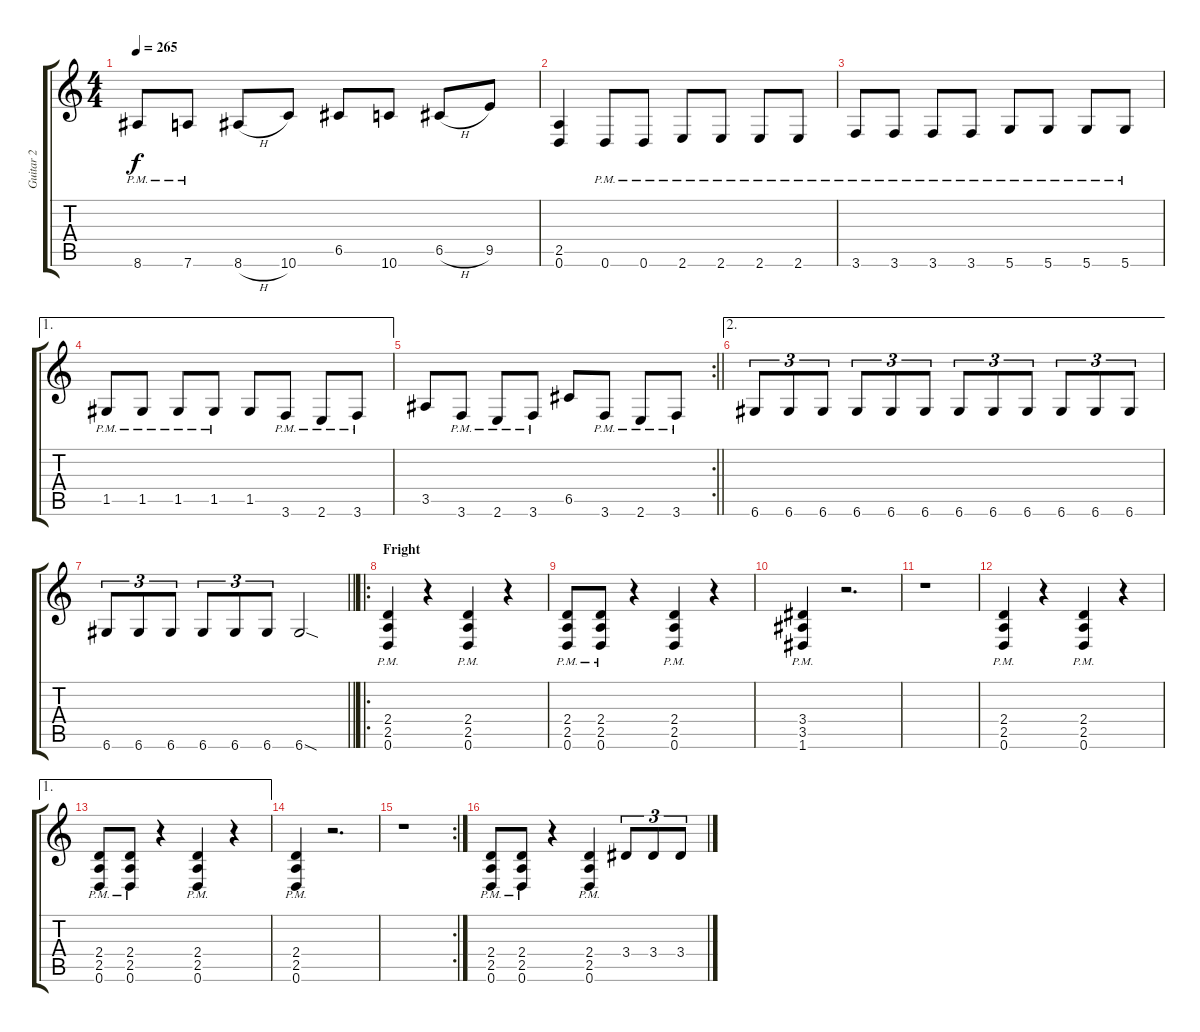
\track ("Guitar 2" "Guitar 2") {instrument overdrivenguitar}
\staff {score tabs}
\tuning (D4 A3 F3 C3 G2 D2) {hide}
\ts (4 4)
\tempo 265
\clef g2
\ks c
8.6{pm}.8{dy f} 7.6{pm}.8 8.6{h}.8 10.6.8 6.5.8 10.6.8 6.5{h}.8 9.5.8 |
(2.5 0.6).4 0.6{pm}.8 0.6{pm}.8 2.6{pm}.8 2.6{pm}.8 2.6{pm}.8 2.6{pm}.8 |
3.6{pm}.8 3.6{pm}.8 3.6{pm}.8 3.6{pm}.8 5.6{pm}.8 5.6{pm}.8 5.6{pm}.8 5.6{pm}.8 |
\ae 1
1.5{pm}.8 1.5{pm}.8 1.5{pm}.8 1.5{pm}.8 1.5.8 3.6{pm}.8 2.6{pm}.8 3.6{pm}.8 |
\rc 2
\barLineRight lightlight
3.5.8 3.6{pm}.8 2.6{pm}.8 3.6{pm}.8 6.5.8 3.6{pm}.8 2.6{pm}.8 3.6{pm}.8 |
\ae 2
6.6.8{tu (3 2)} 6.6.8{tu (3 2)} 6.6.8{tu (3 2)} 6.6.8{tu (3 2)} 6.6.8{tu (3 2)} 6.6.8{tu (3 2)} 6.6.8{tu (3 2)} 6.6.8{tu (3 2)} 6.6.8{tu (3 2)} 6.6.8{tu (3 2)} 6.6.8{tu (3 2)} 6.6.8{tu (3 2)} |
\barLineRight lightlight
6.6.8{tu (3 2)} 6.6.8{tu (3 2)} 6.6.8{tu (3 2)} 6.6.8{tu (3 2)} 6.6.8{tu (3 2)} 6.6.8{tu (3 2)} 6.6{sod}.2 |
\ro
\section ("" "Fright")
(2.4{pm} 2.5{pm} 0.6{pm}).4 r.4 (2.4{pm} 2.5{pm} 0.6{pm}).4 r.4 |
(2.4{pm} 2.5{pm} 0.6{pm}).8 (2.4{pm} 2.5{pm} 0.6{pm}).8 r.4 (2.4{pm} 2.5{pm} 0.6{pm}).4 r.4 |
(3.4{pm} 3.5{pm} 1.6{pm}).4 r.2{d} |
r.1 |
(2.4{pm} 2.5{pm} 0.6{pm}).4 r.4 (2.4{pm} 2.5{pm} 0.6{pm}).4 r.4 |
\ae 1
(2.4{pm} 2.5{pm} 0.6{pm}).8 (2.4{pm} 2.5{pm} 0.6{pm}).8 r.4 (2.4{pm} 2.5{pm} 0.6{pm}).4 r.4 |
(2.4{pm} 2.5{pm} 0.6{pm}).4 r.2{d} |
\rc 2
r.1 |
(2.4{pm} 2.5{pm} 0.6{pm}).8 (2.4{pm} 2.5{pm} 0.6{pm}).8 r.4 (2.4{pm} 2.5{pm} 0.6{pm}).4 3.4.8{tu (3 2)} 3.4.8{tu (3 2)} 3.4.8{tu (3 2)}
